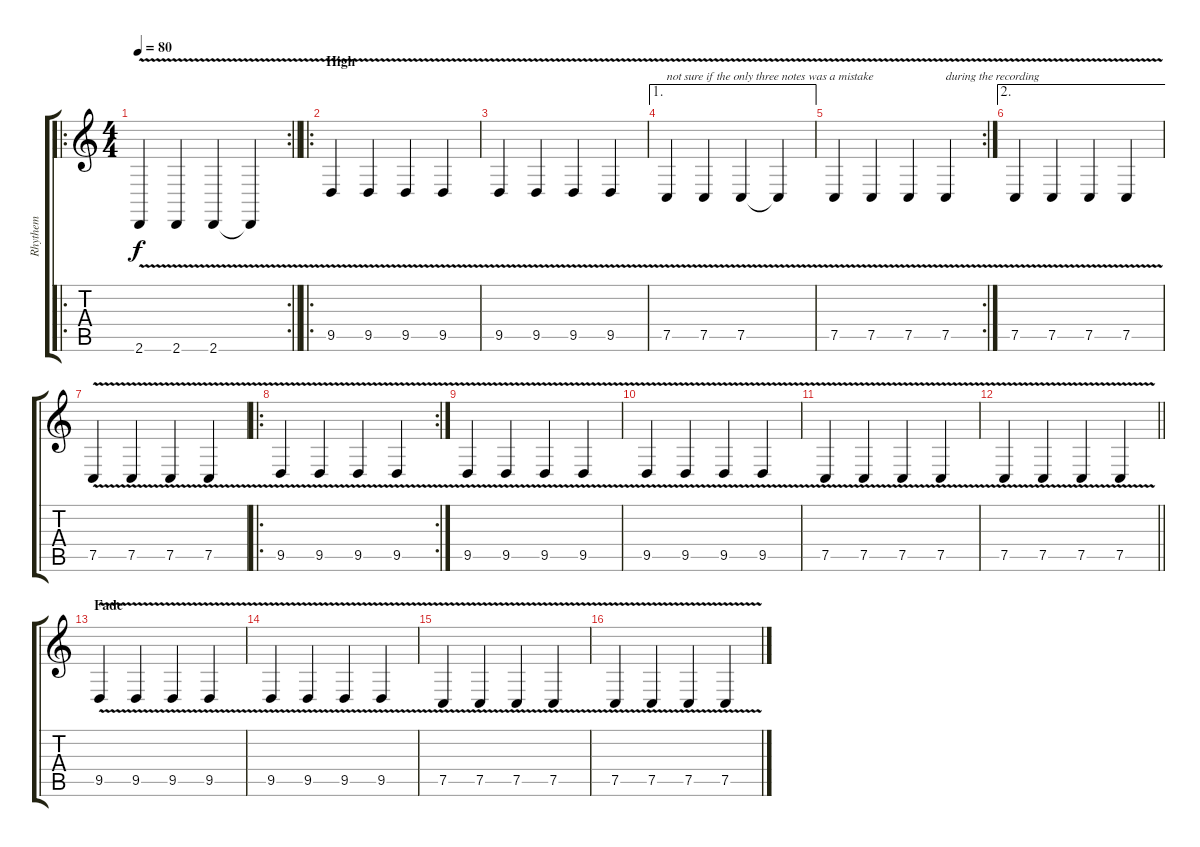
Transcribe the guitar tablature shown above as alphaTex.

\track ("Rhythem" "Rhythem") {instrument lead2sawtooth}
\staff {score tabs}
\tuning (C4 G3 Eb3 Bb2 F2 C2) {hide}
\ro
\rc 2
\ts (4 4)
\tempo 80
\clef g2
\barLineRight lightlight
\ks c
2.6{v}.4{dy f} 2.6{v}.4 2.6{v}.4 2.6{t}.4 |
\ro
\section ("" "High")
9.5{v}.4 9.5{v}.4 9.5{v}.4 9.5{v}.4 |
9.5{v}.4 9.5{v}.4 9.5{v}.4 9.5{v}.4 |
\ae 1
7.5{v}.4{txt "not sure if the only three notes was a mistake"} 7.5{v}.4 7.5{v}.4 7.5{t}.4 |
\rc 2
7.5{v}.4 7.5{v}.4 7.5{v}.4 7.5{v}.4{txt "during the recording"} |
\ae 2
7.5{v}.4 7.5{v}.4 7.5{v}.4 7.5{v}.4 |
7.5{v}.4 7.5{v}.4 7.5{v}.4 7.5{v}.4 |
\ro
\rc 2
9.5{v}.4 9.5{v}.4 9.5{v}.4 9.5{v}.4 |
9.5{v}.4 9.5{v}.4 9.5{v}.4 9.5{v}.4 |
9.5{v}.4 9.5{v}.4 9.5{v}.4 9.5{v}.4 |
7.5{v}.4 7.5{v}.4 7.5{v}.4 7.5{v}.4 |
\barLineRight lightlight
7.5{v}.4 7.5{v}.4 7.5{v}.4 7.5{v}.4 |
\section ("" "Fade")
9.5{v}.4 9.5{v}.4 9.5{v}.4 9.5{v}.4 |
9.5{v}.4 9.5{v}.4 9.5{v}.4 9.5{v}.4 |
7.5{v}.4{volume 12} 7.5{v}.4 7.5{v}.4 7.5{v}.4 |
7.5{v}.4 7.5{v}.4 7.5{v}.4 7.5{v}.4
